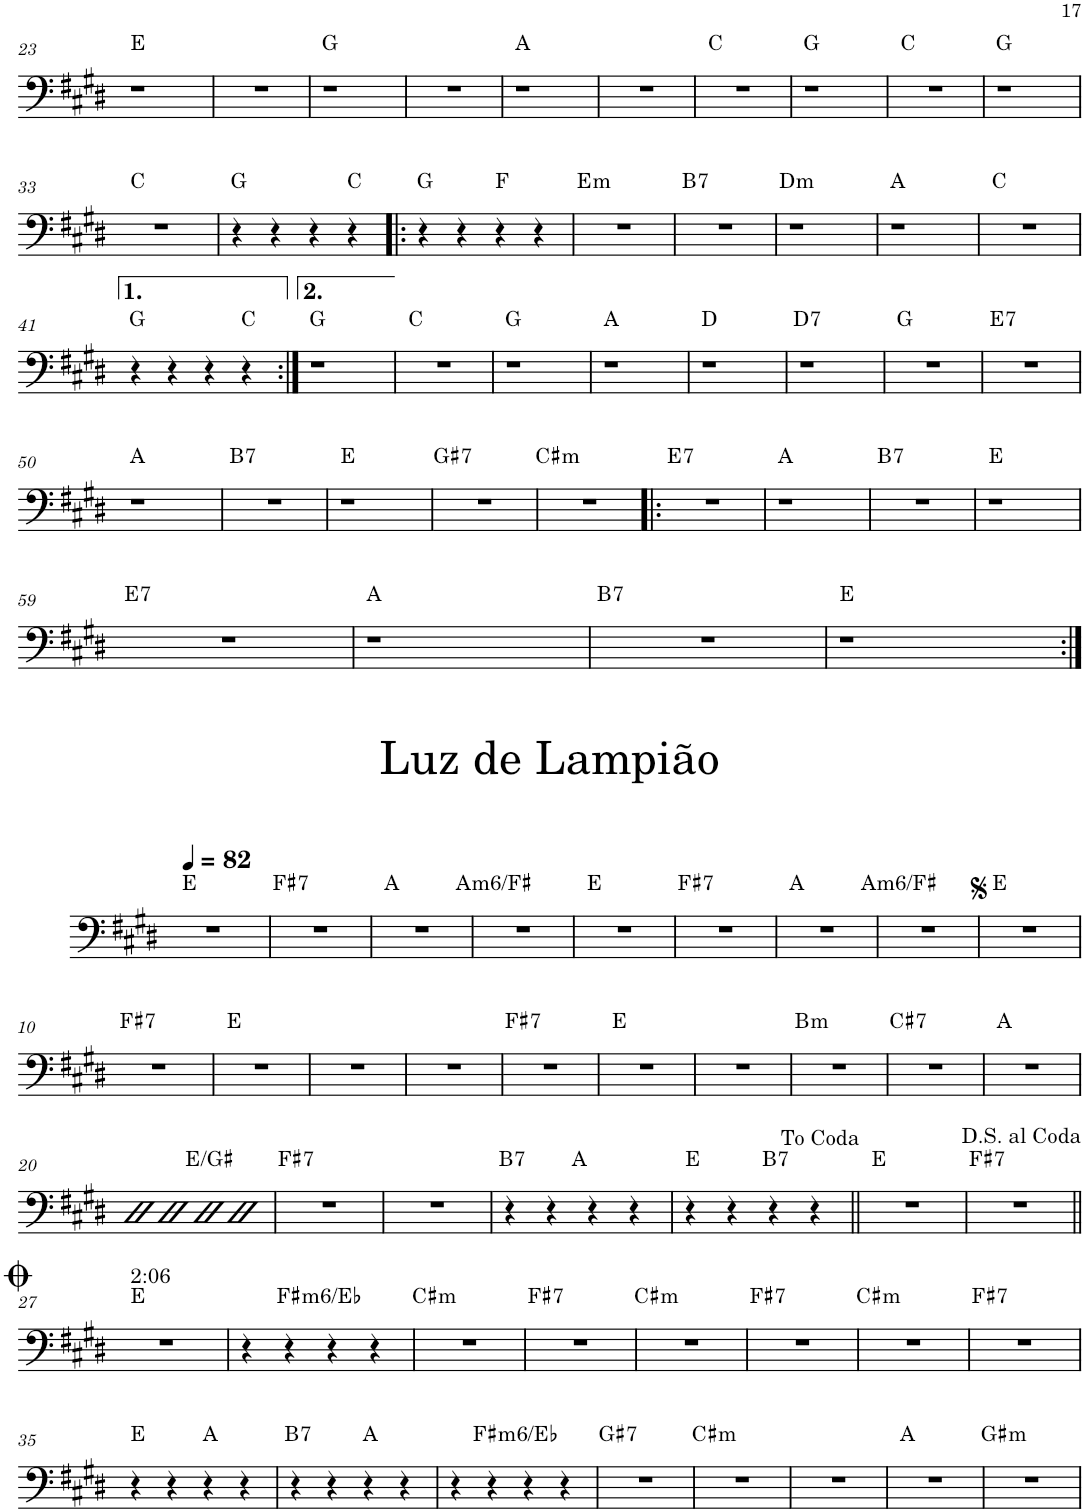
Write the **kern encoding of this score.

**kern	**harte
*part1	*part1
*staff1	*
*I"Bass Guitar	*
*I'B. Guit.	*
!!LO:PB:g=z
*clefF4	*
*Trd7c12	*
*k[f#c#g#d#]	*
*M2/2	*
=23	=23
1r	E:maj
=24	=24
1r	.
=25	=25
1r	G:maj
=26	=26
1r	.
=27	=27
1r	A:maj
=28	=28
1r	.
=29	=29
1r	C:maj
=30	=30
1r	G:maj
=31	=31
1r	C:maj
=32	=32
1r	G:maj
!!LO:LB:g=z
=33	=33
1r	C:maj
=34	=34
4r	G:maj
4r	.
4r	.
4r	C:maj
=35!|:	=35!|:
4r	G:maj
4r	.
4r	F:maj
4r	.
=36	=36
!	!LO:H:kt=m
1r	E:min
=37	=37
!	!LO:H:kt=7
1r	B:7
=38	=38
!	!LO:H:kt=m
1r	D:min
=39	=39
1r	A:maj
=40	=40
1r	C:maj
!!LO:LB:g=z
=41	=41
4r	G:maj
4r	.
4r	.
4r	C:maj
=42:|!	=42:|!
1r	G:maj
=43	=43
1r	C:maj
=44	=44
1r	G:maj
=45	=45
1r	A:maj
=46	=46
1r	D:maj
=47	=47
!	!LO:H:kt=7
1r	D:7
=48	=48
1r	G:maj
=49	=49
!	!LO:H:kt=7
1r	E:7
!!LO:LB:g=z
=50	=50
1r	A:maj
=51	=51
!	!LO:H:kt=7
1r	B:7
=52	=52
1r	E:maj
=53	=53
!	!LO:H:kt=7
1r	G#:7
=54	=54
!	!LO:H:kt=m
1r	C#:min
=55!|:	=55!|:
!	!LO:H:kt=7
1r	E:7
=56	=56
1r	A:maj
=57	=57
!	!LO:H:kt=7
1r	B:7
=58	=58
1r	E:maj
!!LO:LB:g=z
=59	=59
!	!LO:H:kt=7
1r	E:7
=60	=60
1r	A:maj
=61	=61
!	!LO:H:kt=7
1r	B:7
=62	=62
1r	E:maj
!!LO:LB:g=z
=1:|!	=1:|!
*MM82	*
1r	E:maj
=2	=2
!	!LO:H:kt=7
1r	F#:7
=3	=3
1r	A:maj
=4	=4
!	!LO:H:kt=m6
1r	A:min6/6
=5	=5
1r	E:maj
=6	=6
!	!LO:H:kt=7
1r	F#:7
=7	=7
1r	A:maj
=8	=8
!	!LO:H:kt=m6
1r	A:min6/6
=9	=9
1r	E:maj
!!LO:LB:g=z
=10	=10
!	!LO:H:kt=7
1r	F#:7
=11	=11
1r	E:maj
=12	=12
1r	.
=13	=13
1r	.
=14	=14
!	!LO:H:kt=7
1r	F#:7
=15	=15
1r	E:maj
=16	=16
1r	.
=17	=17
!	!LO:H:kt=m
1r	B:min
=18	=18
!	!LO:H:kt=7
1r	C#:7
=19	=19
1r	A:maj
!!LO:LB:g=z
=20	=20
*^	*
2D#	2D#	.
2D#	2D#	E:maj/3
=21	=21	=21
!	!	!LO:H:kt=7
*v	*v	*
1r	F#:7
=22	=22
1r	.
=23	=23
!	!LO:H:kt=7
4r	B:7
4r	.
4r	A:maj
4r	.
=24	=24
4r	E:maj
4r	.
!	!LO:H:kt=7
4r	B:7
4r	.
=25||	=25||
1r	E:maj
=26	=26
!	!LO:H:kt=7
1r	F#:7
!!LO:LB:g=z
=27||	=27||
!LO:TX:a:t=2&colon;06	!
1r	E:maj
=28	=28
4r	.
4r	.
!	!LO:H:kt=m6
4r	F#:min6/bb7
4r	.
=29	=29
!	!LO:H:kt=m
1r	C#:min
=30	=30
!	!LO:H:kt=7
1r	F#:7
=31	=31
!	!LO:H:kt=m
1r	C#:min
=32	=32
!	!LO:H:kt=7
1r	F#:7
=33	=33
!	!LO:H:kt=m
1r	C#:min
=34	=34
!	!LO:H:kt=7
1r	F#:7
!!LO:LB:g=z
=35	=35
4r	E:maj
4r	.
4r	A:maj
4r	.
=36	=36
!	!LO:H:kt=7
4r	B:7
4r	.
4r	A:maj
4r	.
=37	=37
4r	.
4r	.
!	!LO:H:kt=m6
4r	F#:min6/bb7
4r	.
=38	=38
!	!LO:H:kt=7
1r	G#:7
=39	=39
!	!LO:H:kt=m
1r	C#:min
=40	=40
1r	.
=41	=41
1r	A:maj
=42	=42
!	!LO:H:kt=m
1r	G#:min
=	=
*-	*-
